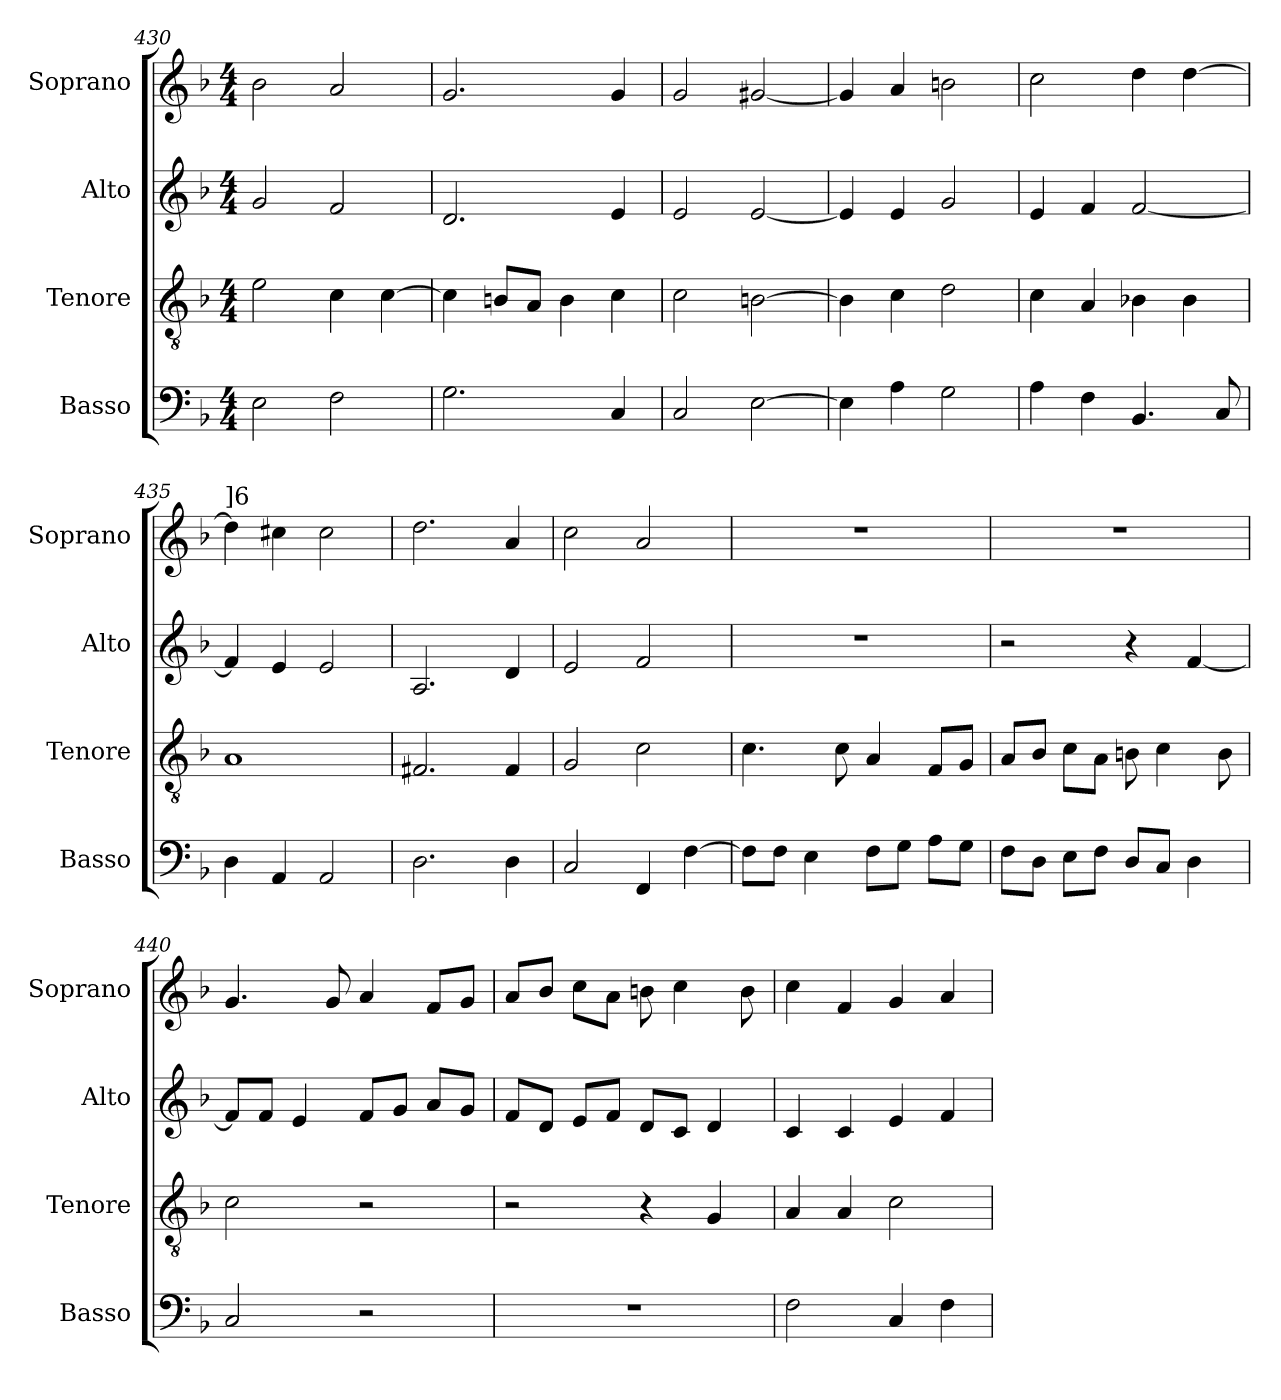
**kern	**kern	**kern	**kern
*part4	*part3	*part2	*part1
*staff4	*staff3	*staff2	*staff1
*I"Basso	*I"Tenore	*I"Alto	*I"Soprano
*I'Basso	*I'Tenore	*I'Alto	*I'Soprano
*clefF4	*clefGv2	*clefG2	*clefG2
*k[b-]	*k[b-]	*k[b-]	*k[b-]
*F:	*F:	*F:	*F:
*M4/4	*M4/4	*M4/4	*M4/4
=430	=430	=430	=430
2E\	2e\	2g/	2b-\
2F\	4c\	2f/	2a/
.	[>4c\	.	.
=431	=431	=431	=431
2.G\	4c\]	2.d/	2.g/
.	8Bn/L	.	.
.	8A/J	.	.
.	4B\	.	.
4C/	4c\	4e/	4g/
=432	=432	=432	=432
2C/	2c\	2e/	2g/
[>2E\	[>2Bn\	[<2e/	[<2g#X/
=433	=433	=433	=433
4E\]	4B\]	4e/]	4g#/]
4A\	4c\	4e/	4a/
2G\	2d\	2g/	2bn\
=434	=434	=434	=434
4A\	4c\	4e/	2cc\
4F\	4A/	4f/	.
4.BB-/	4B-X\	[<2f/	4dd\
.	4B-\	.	[<4dd\
8C/	.	.	.
!!LO:LB:g=z
=435	=435	=435	=435
!	!	!	!LO:TX:a:t=]6
4D\	1A	4f/]	4dd\]
4AA/	.	4e/	4cc#X\
2AA/	.	2e/	2cc#\
=436	=436	=436	=436
2.D\	2.F#X/	2.A/	2.dd\
4D\	4F#/	4d/	4a/
=437	=437	=437	=437
2C/	2G/	2e/	2cc\
4FF/	2c\	2f/	2a/
[>4F\	.	.	.
=438	=438	=438	=438
8F\L]	4.c\	1r	1r
8F\J	.	.	.
4E\	.	.	.
.	8c\	.	.
8F\L	4A/	.	.
8G\J	.	.	.
8A\L	8F/L	.	.
8G\J	8G/J	.	.
=439	=439	=439	=439
8F\L	8A/L	2r	1r
8D\J	8B-/J	.	.
8E\L	8c\L	.	.
8F\J	8A\J	.	.
8D/L	8Bn\	4r	.
8C/J	4c\	.	.
4D\	.	[<4f/	.
.	8B\	.	.
=440	=440	=440	=440
2C/	2c\	8f/L]	4.g/
.	.	8f/J	.
.	.	4e/	.
.	.	.	8g/
2r	2r	8f/L	4a/
.	.	8g/J	.
.	.	8a/L	8f/L
.	.	8g/J	8g/J
=441	=441	=441	=441
1r	2r	8f/L	8a/L
.	.	8d/J	8b-/J
.	.	8e/L	8cc\L
.	.	8f/J	8a\J
.	4r	8d/L	8bn\
.	.	8c/J	4cc\
.	4G/	4d/	.
.	.	.	8b\
!!LO:PB:g=z
=442	=442	=442	=442
2F\	4A/	4c/	4cc\
.	4A/	4c/	4f/
4C/	2c\	4e/	4g/
4F\	.	4f/	4a/
=	=	=	=
*-	*-	*-	*-
